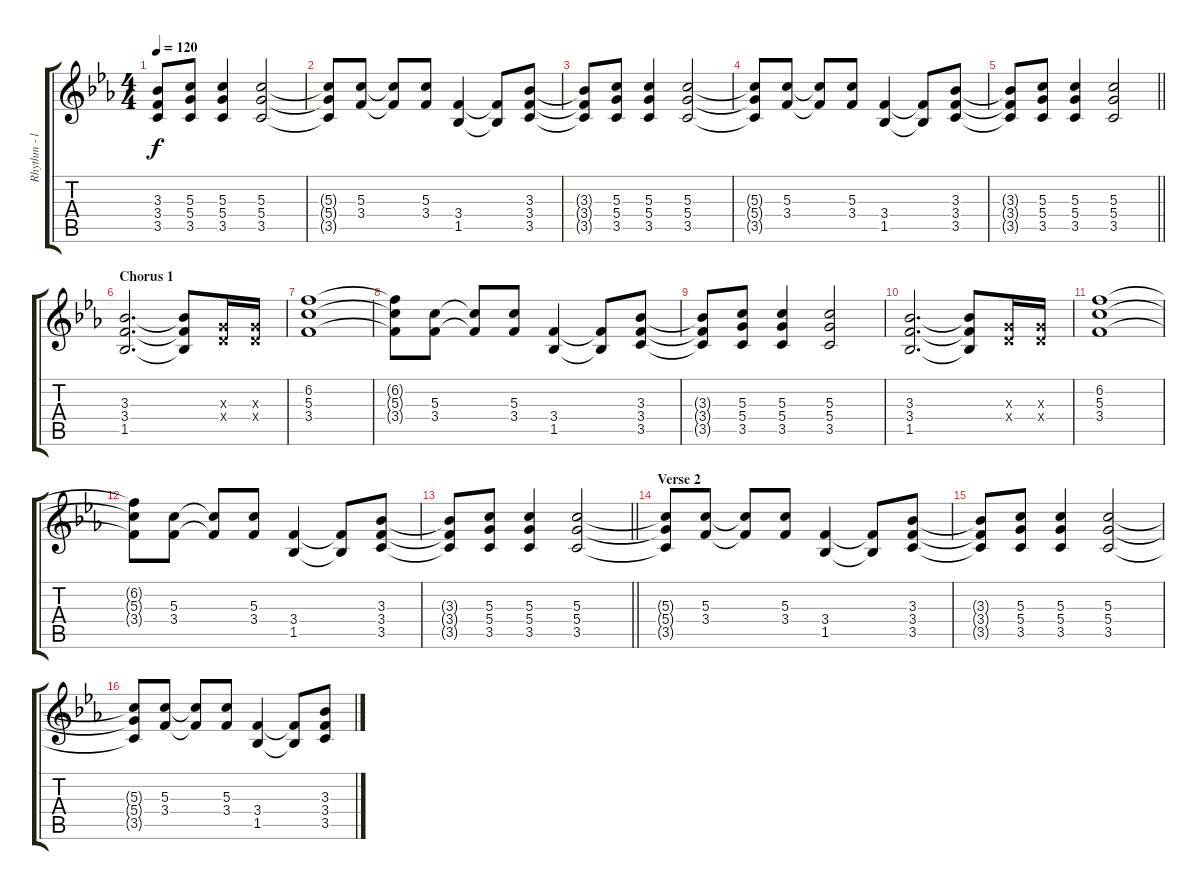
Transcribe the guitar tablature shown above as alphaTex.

\track ("Rhythm - left" "Rhythm - l") {instrument overdrivenguitar}
\staff {score tabs}
\tuning (E4 B3 G3 D3 A2 E2) {hide}
\ts (4 4)
\tempo 120
\clef g2
\ks cminor
(3.3{t} 3.4{t} 3.5{t}).8{dy f} (5.3 5.4 3.5).8 (5.3 5.4 3.5).4 (5.3 5.4 3.5).2 |
(5.3{t} 5.4{t} 3.5{t}).8 (5.3 3.4).8 (5.3{t} 3.4{t}).8 (5.3 3.4).8 (3.4 1.5).4 (3.4{t} 1.5{t}).8 (3.3 3.4 3.5).8 |
(3.3{t} 3.4{t} 3.5{t}).8 (5.3 5.4 3.5).8 (5.3 5.4 3.5).4 (5.3 5.4 3.5).2 |
(5.3{t} 5.4{t} 3.5{t}).8 (5.3 3.4).8 (5.3{t} 3.4{t}).8 (5.3 3.4).8 (3.4 1.5).4 (3.4{t} 1.5{t}).8 (3.3 3.4 3.5).8 |
\barLineRight lightlight
(3.3{t} 3.4{t} 3.5{t}).8 (5.3 5.4 3.5).8 (5.3 5.4 3.5).4 (5.3 5.4 3.5).2 |
\section ("" "Chorus 1")
(3.3 3.4 1.5).2{d} (3.3{t} 3.4{t} 1.5{t}).8 (0.3{x} 0.4{x}).16 (0.3{x} 0.4{x}).16 |
(6.2 5.3 3.4).1 |
(6.2{t} 5.3{t} 3.4{t}).8 (5.3 3.4).8 (5.3{t} 3.4{t}).8 (5.3 3.4).8 (3.4 1.5).4 (3.4{t} 1.5{t}).8 (3.3 3.4 3.5).8 |
(3.3{t} 3.4{t} 3.5{t}).8 (5.3 5.4 3.5).8 (5.3 5.4 3.5).4 (5.3 5.4 3.5).2 |
(3.3 3.4 1.5).2{d} (3.3{t} 3.4{t} 1.5{t}).8 (0.3{x} 0.4{x}).16 (0.3{x} 0.4{x}).16 |
(6.2 5.3 3.4).1 |
(6.2{t} 5.3{t} 3.4{t}).8 (5.3 3.4).8 (5.3{t} 3.4{t}).8 (5.3 3.4).8 (3.4 1.5).4 (3.4{t} 1.5{t}).8 (3.3 3.4 3.5).8 |
\barLineRight lightlight
(3.3{t} 3.4{t} 3.5{t}).8 (5.3 5.4 3.5).8 (5.3 5.4 3.5).4 (5.3 5.4 3.5).2 |
\section ("" "Verse 2")
(5.3{t} 5.4{t} 3.5{t}).8 (5.3 3.4).8 (5.3{t} 3.4{t}).8 (5.3 3.4).8 (3.4 1.5).4 (3.4{t} 1.5{t}).8 (3.3 3.4 3.5).8 |
(3.3{t} 3.4{t} 3.5{t}).8 (5.3 5.4 3.5).8 (5.3 5.4 3.5).4 (5.3 5.4 3.5).2 |
(5.3{t} 5.4{t} 3.5{t}).8 (5.3 3.4).8 (5.3{t} 3.4{t}).8 (5.3 3.4).8 (3.4 1.5).4 (3.4{t} 1.5{t}).8 (3.3 3.4 3.5).8
